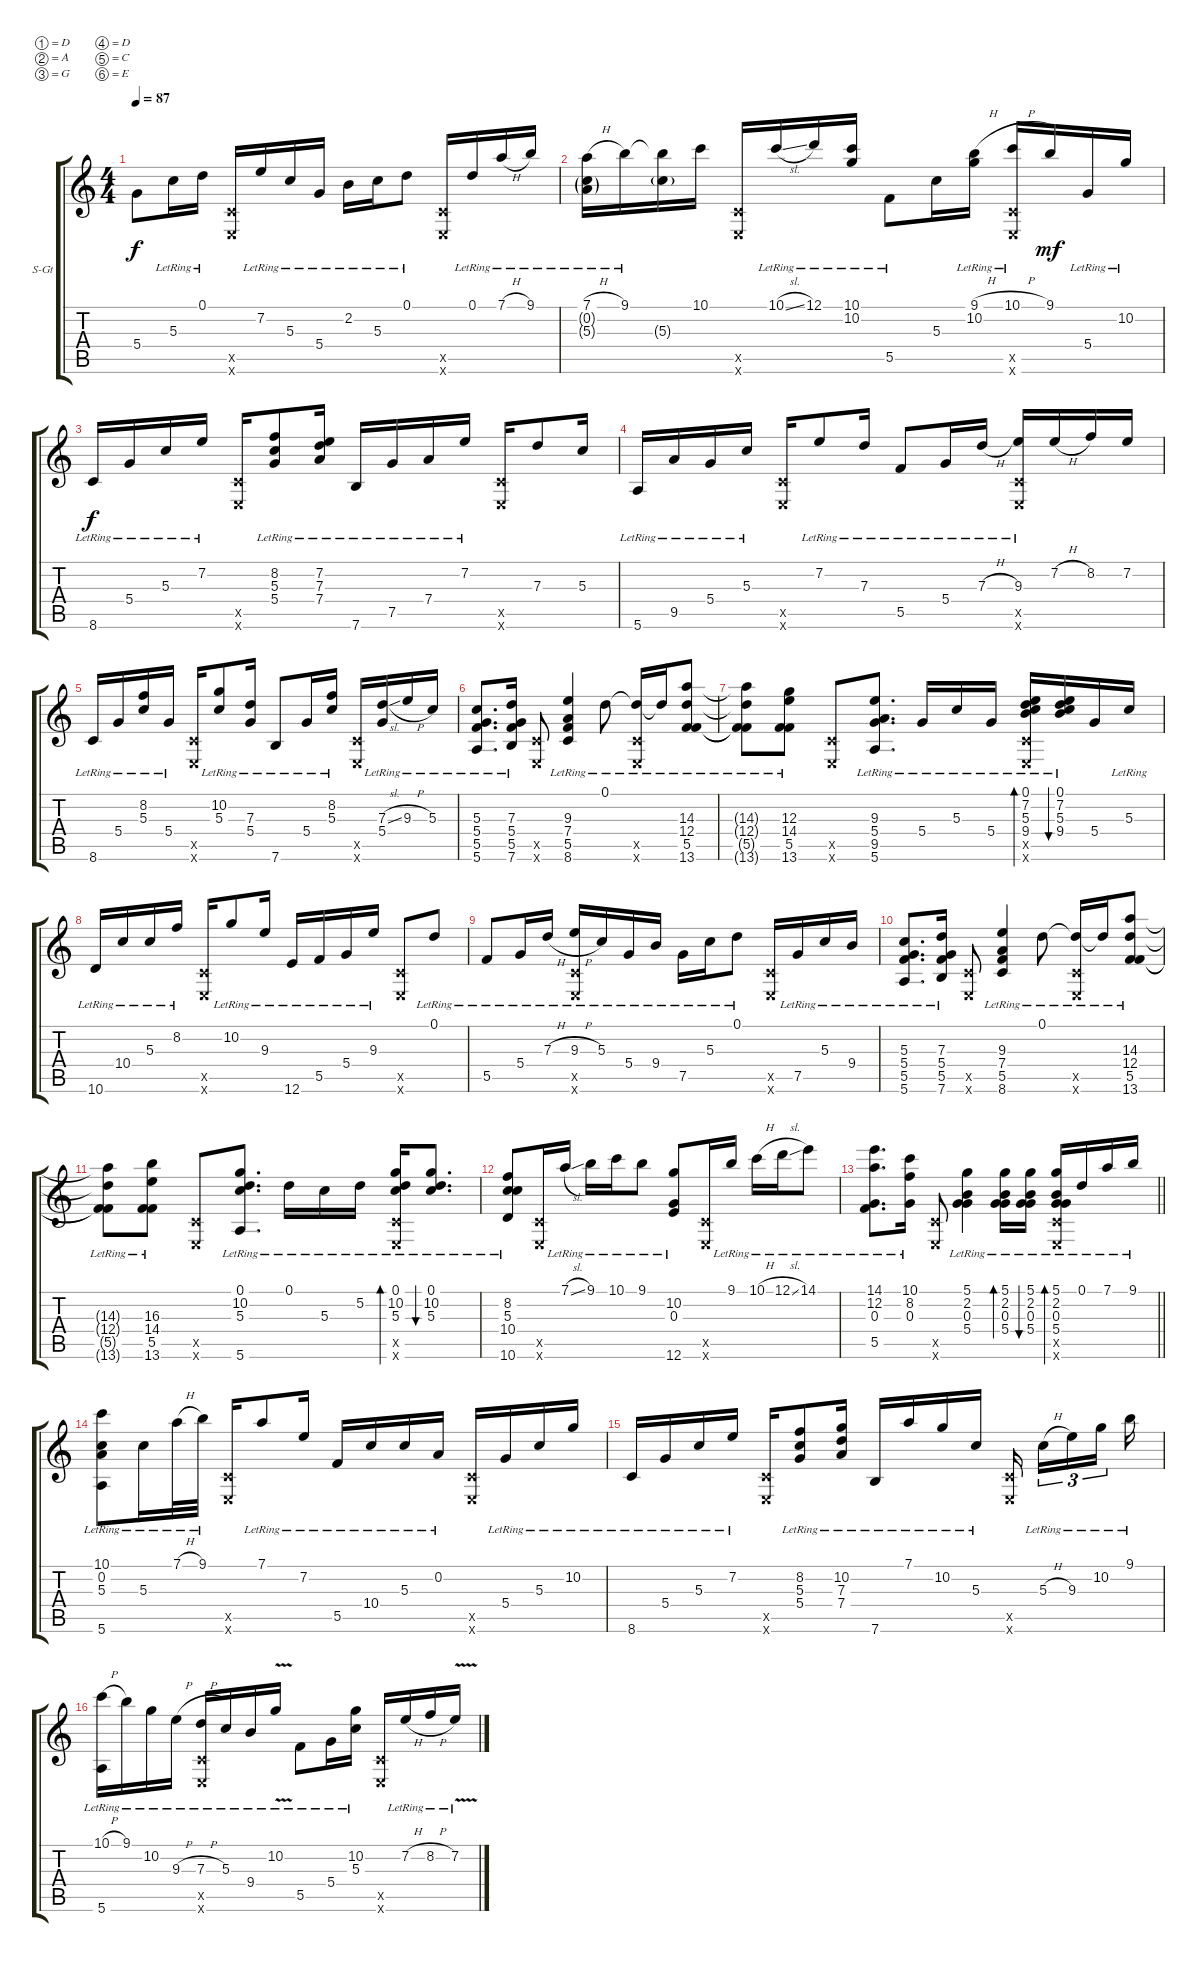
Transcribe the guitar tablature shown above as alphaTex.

\bracketExtendMode groupsimilarinstruments
\firstSystemTrackNameOrientation horizontal
\otherSystemsTrackNameOrientation horizontal
\track ("Pista 1" "S-Gt") {instrument acousticguitarsteel}
\staff {score tabs}
\tuning (D4 A3 G3 D3 C3 E2)
\ts (4 4)
\tempo 87
\clef g2
\ks c
5.4.8{dy f} 5.3{lr}.16 0.1{lr}.16 (0.5{x} 0.6{x}).16 7.2{lr}.16 5.3{lr}.16 5.4{lr}.16 2.2{lr}.16 5.3{lr}.16 0.1{lr}.8 (0.5{x} 0.6{x}).16 0.1{lr}.16 7.1{h lr}.16 9.1{lr}.16 |
(7.1{h lr} 0.2{g lr} 5.3{g lr}).16 9.1{lr}.16 (9.1{t} 5.3{g}).16 10.1.16 (0.5{x} 0.6{x}).16 10.1{sl lr}.16 12.1{lr}.16 (10.1{lr} 10.2{lr}).16 5.5{lr}.8 5.3.16 (9.1{h lr} 10.2{lr}).16 (10.1{h lr} 0.5{x} 0.6{x}).16 9.1.16{dy mf} 5.4{lr}.16 10.2{lr}.16 |
8.6{lr}.16{dy f} 5.4{lr}.16 5.3{lr}.16 7.2{lr}.16 (0.5{x} 0.6{x}).16 (8.2{lr} 5.3{lr} 5.4{lr}).8 (7.2{lr} 7.3{lr} 7.4{lr}).16 7.6{lr}.16 7.5{lr}.16 7.4{lr}.16 7.2{lr}.16 (0.5{x} 0.6{x}).16 7.3.8 5.3.16 |
5.6{lr}.16 9.5{lr}.16 5.4{lr}.16 5.3{lr}.16 (0.5{x} 0.6{x}).16 7.2{lr}.8 7.3{lr}.16 5.5{lr}.8 5.4{lr}.16 7.3{h lr}.16 (9.3{lr} 0.5{x} 0.6{x}).16 7.2{h}.16 8.2.16 7.2.16 |
8.6{lr}.16 5.4{lr}.16 (8.2{lr} 5.3{lr}).16 5.4{lr}.16 (0.5{x} 0.6{x}).16 (10.2{lr} 5.3{lr}).8 (7.3{lr} 5.4{lr}).16 7.6{lr}.8 5.4{lr}.16 (8.2{lr} 5.3{lr}).16 (0.5{x} 0.6{x}).16 (7.3{sl lr} 5.4{lr}).16 9.3{h lr}.16 5.3{lr}.16 |
(5.3{lr} 5.4{lr} 5.5{lr} 5.6{lr}).8{d} (7.3{lr} 5.4{lr} 5.5{lr} 7.6{lr}).16 (0.5{x} 0.6{x}).8 (9.3{lr} 7.4{lr} 5.5{lr} 8.6{lr}).4 0.1{lr}.8 (0.5{x} 0.6{x} 0.1{lr t}).16 0.1{lr t}.16 (14.3{lr} 12.4{lr} 5.5{lr} 13.6{lr}).8 |
(14.3{lr t} 12.4{lr t} 5.5{lr t} 13.6{lr t}).8 (12.3{lr} 14.4{lr} 5.5{lr} 13.6{lr}).8 (0.5{x} 0.6{x}).8 (5.4{lr} 9.5{lr} 5.6{lr} 9.3).8{d} 5.4{lr}.16 5.3{lr}.16 5.4{lr}.16 (0.1{lr} 7.2{lr} 5.3{lr} 9.4{lr} 0.5{x} 0.6{x}).16{bd 30} (0.1{lr} 7.2{lr} 5.3{lr} 9.4{lr}).16{bu 30} 5.4.16 5.3{lr}.16 |
10.6{lr}.16 10.4{lr}.16 5.3{lr}.16 8.2{lr}.16 (0.5{x} 0.6{x}).16 10.2{lr}.8 9.3{lr}.16 12.6{lr}.16 5.5{lr}.16 5.4{lr}.16 9.3{lr}.16 (0.5{x} 0.6{x}).8 0.1{lr}.8 |
5.5{lr}.8 5.4{lr}.16 7.3{h lr}.16 (9.3{h lr} 0.5{x} 0.6{x}).16 5.3{lr}.16 5.4{lr}.16 9.4{lr}.16 7.5{lr}.16 5.3{lr}.16 0.1{lr}.8 (0.5{x} 0.6{x}).16 7.5{lr}.16 5.3{lr}.16 9.4{lr}.16 |
(5.3{lr} 5.4{lr} 5.5{lr} 5.6{lr}).8{d} (7.3{lr} 5.4{lr} 5.5{lr} 7.6{lr}).16 (0.5{x} 0.6{x}).8 (9.3{lr} 7.4{lr} 5.5{lr} 8.6{lr}).4 0.1{lr}.8 (0.5{x} 0.6{x} 0.1{lr t}).16 0.1{lr t}.16 (14.3{lr} 12.4{lr} 5.5{lr} 13.6{lr}).8 |
(14.3{lr t} 12.4{lr t} 5.5{lr t} 13.6{lr t}).8 (16.3{lr} 14.4{lr} 5.5{lr} 13.6{lr}).8 (0.5{x} 0.6{x}).8 (0.1{lr} 10.2{lr} 5.3{lr} 5.6{lr}).8{d} 0.1{lr}.16 5.3{lr}.16 5.2{lr}.16 (0.1{lr} 10.2{lr} 5.3{lr} 0.5{x} 0.6{x}).16{bd 30} (0.1{lr} 10.2{lr} 5.3{lr}).8{d bu 30} |
(8.2{lr} 5.3{lr} 10.4{lr} 10.6{lr}).8 (0.5{x} 0.6{x}).16 7.1{sl lr}.16 9.1{lr}.16 10.1{lr}.16 9.1{lr}.8 (10.2{lr} 0.3{lr} 12.6{lr}).8 (0.5{x} 0.6{x}).16 9.1{lr}.16 10.1{h lr}.16 12.1{sl lr}.16 14.1{lr}.8 |
\barLineRight lightlight
(14.1{lr} 12.2{lr} 0.3{lr} 5.5{lr}).8{d} (10.1{lr} 8.2{lr} 0.3{lr}).16 (0.5{x} 0.6{x}).8 (5.1{lr} 2.2{lr} 0.3{lr} 5.4{lr}).4 (5.1{lr} 2.2{lr} 0.3{lr} 5.4{lr}).16{bd 30} (5.1{lr} 2.2{lr} 0.3{lr} 5.4{lr}).16{bu 30} (5.1{lr} 2.2{lr} 0.3{lr} 5.4{lr} 0.5{x} 0.6{x}).16{bd 30} 0.1{lr}.16 7.1{lr}.16 9.1{lr}.16 |
(10.1{lr} 0.2{lr} 5.3{lr} 5.6{lr}).8 5.3{lr}.16 7.1{h lr}.32 9.1{lr}.32 (0.5{x} 0.6{x}).16 7.1{lr}.8 7.2{lr}.16 5.5{lr}.16 10.4{lr}.16 5.3{lr}.16 0.2{lr}.16 (0.5{x} 0.6{x}).16 5.4{lr}.16 5.3{lr}.16 10.2{lr}.16 |
8.6{lr}.16 5.4{lr}.16 5.3{lr}.16 7.2{lr}.16 (0.5{x} 0.6{x}).16 (8.2{lr} 5.3{lr} 5.4{lr}).8 (10.2{lr} 7.3{lr} 7.4{lr}).16 7.6{lr}.16 7.1{lr}.16 10.2{lr}.16 5.3{lr}.16 (0.5{x} 0.6{x}).16 5.3{h lr}.16{tu (3 2)} 9.3{lr}.16{tu (3 2)} 10.2{lr}.16{tu (3 2)} 9.1{lr}.16 |
(10.1{h lr} 5.6{lr}).16 9.1{lr}.16 10.2{lr}.16 9.3{h lr}.16 (7.3{h lr} 0.5{x} 0.6{x}).16 5.3{lr}.16 9.4{lr}.16 10.2{v lr}.16 5.5{lr}.8 5.4{lr}.16 (10.2{lr} 5.3{lr}).16 (0.5{x} 0.6{x}).16 7.2{h lr}.16 8.2{h lr}.16 7.2{v lr}.16
